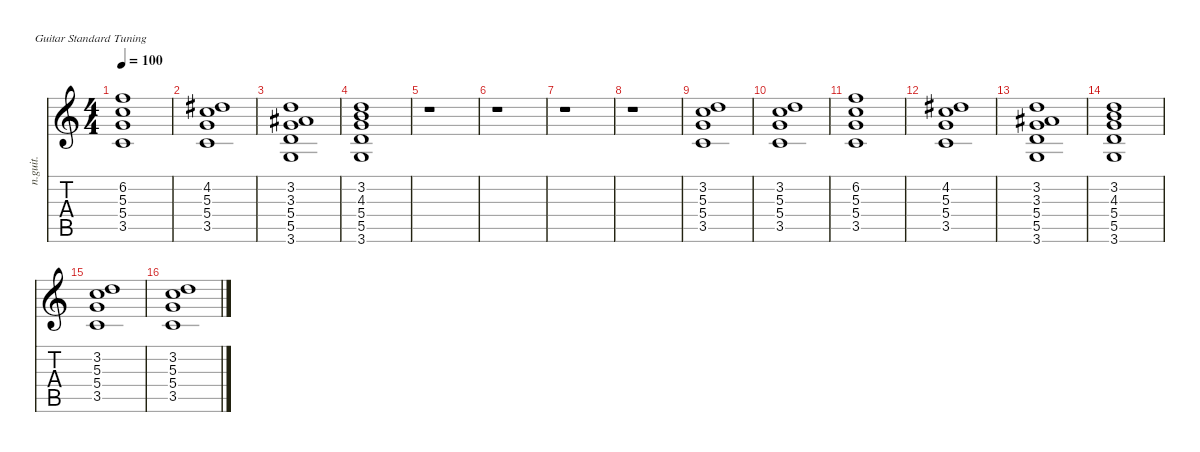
\defaultSystemsLayout 4
\hideDynamics
\bracketExtendMode nobrackets
\otherSystemsTrackNameOrientation horizontal
\track ("fotis" "n.guit.") {instrument acousticguitarnylon}
\staff {score tabs}
\tuning (E4 B3 G3 D3 A2 E2)
\ts (4 4)
\tempo 100
\clef g2
\ks c
(6.2 5.3 5.4 3.5).1{dy f beam Up} |
(4.2{acc #} 5.3 5.4 3.5).1{beam Up} |
(3.2 3.3{acc #} 5.4 5.5 3.6).1{beam Up} |
(3.2 4.3 5.4 5.5 3.6).1{beam Up} |
r.1{beam Down} |
r.1{beam Down} |
r.1{beam Down} |
r.1{beam Down} |
(3.2 5.3 5.4 3.5).1{beam Up} |
(3.2 5.3 5.4 3.5).1{beam Up} |
(6.2 5.3 5.4 3.5).1{beam Up} |
(4.2{acc #} 5.3 5.4 3.5).1{beam Up} |
(3.2 3.3{acc #} 5.4 5.5 3.6).1{beam Up} |
(3.2 4.3 5.4 5.5 3.6).1{beam Up} |
(3.2 5.3 5.4 3.5).1{beam Up} |
(3.2 5.3 5.4 3.5).1{beam Up}
